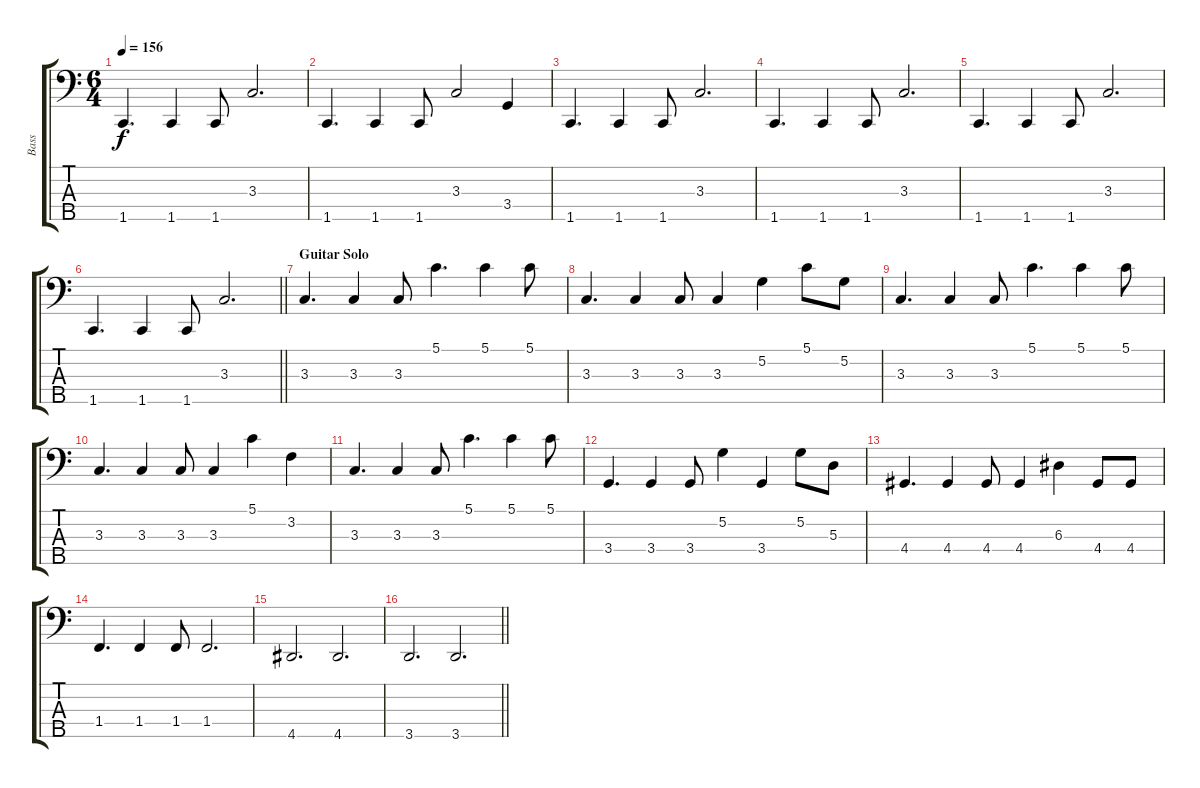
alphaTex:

\track ("Bass" "Bass") {instrument electricbassfinger}
\staff {score tabs}
\tuning (G2 D2 A1 E1 B0) {hide}
\ts (6 4)
\tempo 156
\clef f4
\ks c
1.5.4{d dy f} 1.5.4 1.5.8 3.3.2{d} |
1.5.4{d} 1.5.4 1.5.8 3.3.2 3.4.4 |
1.5.4{d} 1.5.4 1.5.8 3.3.2{d} |
1.5.4{d} 1.5.4 1.5.8 3.3.2{d} |
1.5.4{d} 1.5.4 1.5.8 3.3.2{d} |
\barLineRight lightlight
1.5.4{d} 1.5.4 1.5.8 3.3.2{d} |
\section ("" "Guitar Solo")
3.3.4{d} 3.3.4 3.3.8 5.1.4{d} 5.1.4 5.1.8 |
3.3.4{d} 3.3.4 3.3.8 3.3.4 5.2.4 5.1.8 5.2.8 |
3.3.4{d} 3.3.4 3.3.8 5.1.4{d} 5.1.4 5.1.8 |
3.3.4{d} 3.3.4 3.3.8 3.3.4 5.1.4 3.2.4 |
3.3.4{d} 3.3.4 3.3.8 5.1.4{d} 5.1.4 5.1.8 |
3.4.4{d} 3.4.4 3.4.8 5.2.4 3.4.4 5.2.8 5.3.8 |
4.4.4{d} 4.4.4 4.4.8 4.4.4 6.3.4 4.4.8 4.4.8 |
1.4.4{d} 1.4.4 1.4.8 1.4.2{d} |
4.5.2{d} 4.5.2{d} |
\barLineRight lightlight
3.5.2{d} 3.5.2{d}
